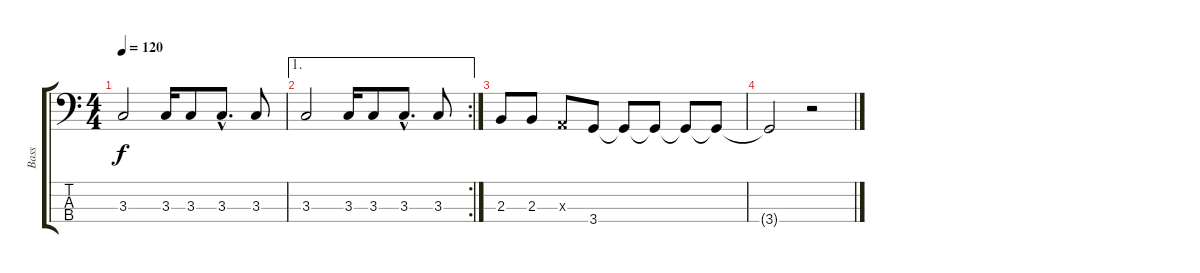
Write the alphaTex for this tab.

\track ("Bass" "Bass") {instrument electricbassfinger}
\staff {score tabs}
\tuning (G2 D2 A1 E1) {hide}
\ts (4 4)
\tempo 120
\clef f4
\ks c
3.3.2{dy f} 3.3.16 3.3.8 3.3{hac}.8{d} 3.3.8 |
\ae 1
\rc 2
3.3.2 3.3.16 3.3.8 3.3{hac}.8{d} 3.3.8 |
2.3.8 2.3.8 0.3{x}.8 3.4.8 3.4{t}.8 3.4{t}.8 3.4{t}.8 3.4{t}.8 |
3.4{t}.2 r.2
